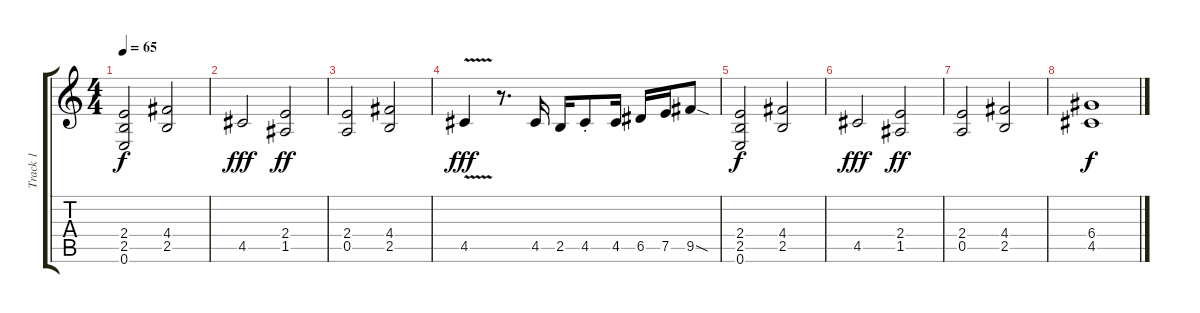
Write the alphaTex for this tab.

\track ("Track 1" "Track 1") {instrument electricguitarclean}
\staff {score tabs}
\tuning (E4 B3 G3 D3 A2 E2) {hide}
\ts (4 4)
\tempo 65
\clef g2
\ks c
(2.4 2.5 0.6).2{dy f} (4.4 2.5).2 |
4.5.2{dy fff} (2.4 1.5).2{dy ff} |
(2.4 0.5).2 (4.4 2.5).2 |
4.5{v}.4{dy fff} r.8{d} 4.5.16 2.5.16 4.5{st}.8 4.5.16 6.5.16 7.5.16 9.5{sod}.8 |
(2.4 2.5 0.6).2{dy f} (4.4 2.5).2 |
4.5.2{dy fff} (2.4 1.5).2{dy ff} |
(2.4 0.5).2 (4.4 2.5).2 |
(6.4 4.5).1{dy f}
